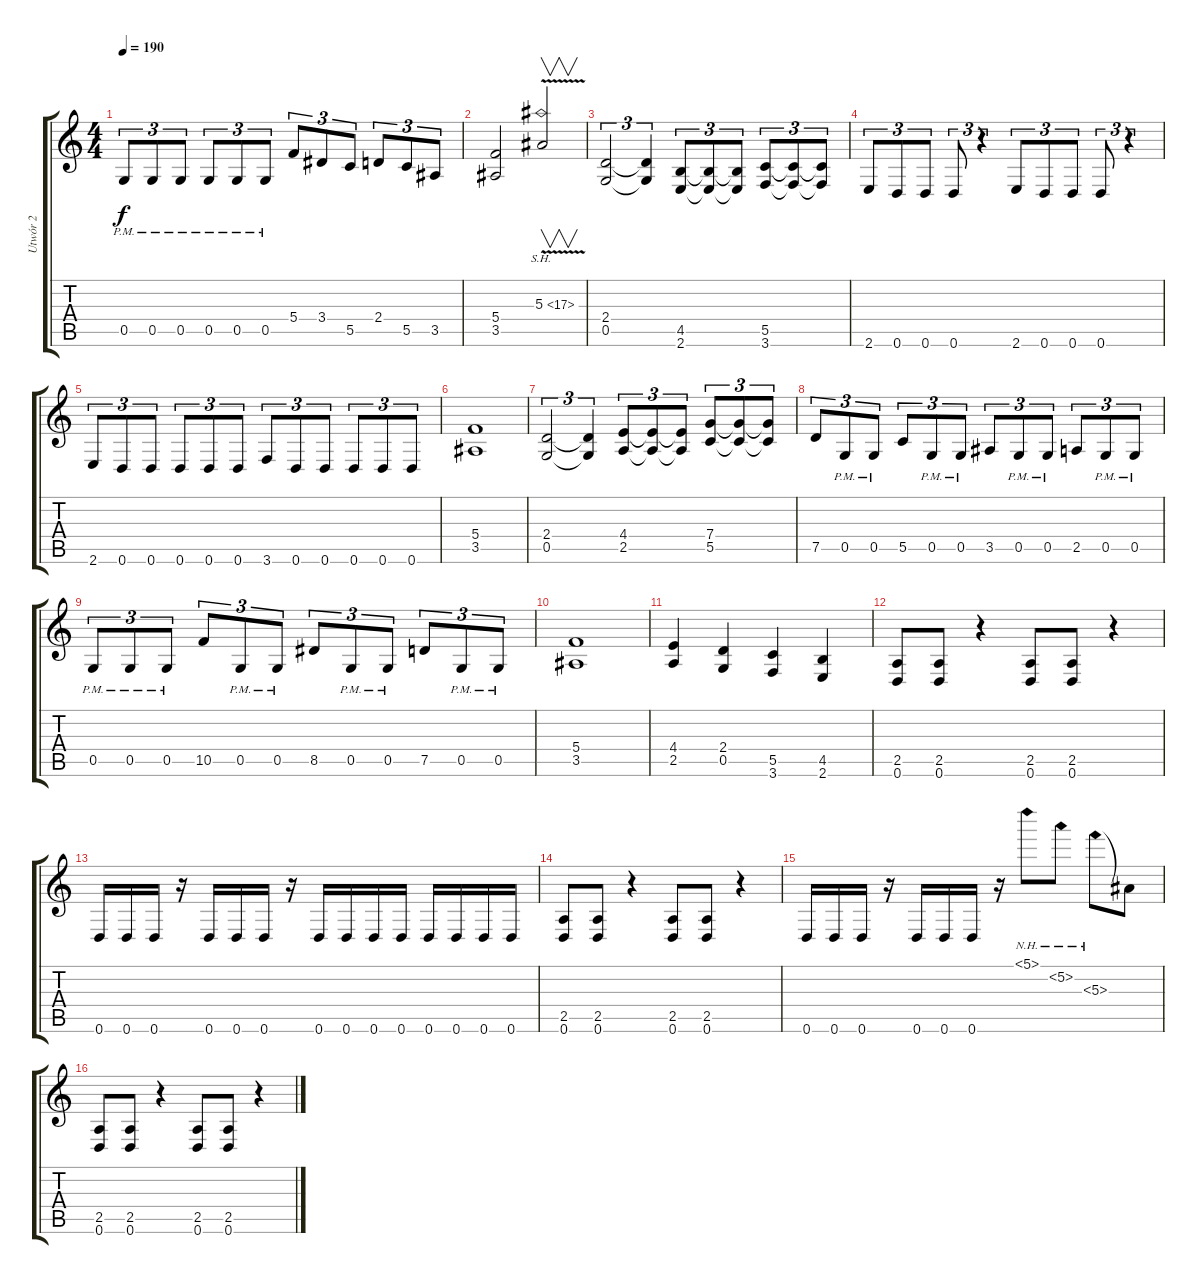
\track ("Utwór 2" "Utwór 2") {instrument distortionguitar}
\staff {score tabs}
\tuning (D4 A3 F3 C3 G2 D2) {hide}
\ts (4 4)
\tempo 190
\clef g2
\ks c
0.5{pm}.8{tu (3 2) dy f} 0.5{pm}.8{tu (3 2)} 0.5{pm}.8{tu (3 2)} 0.5{pm}.8{tu (3 2)} 0.5{pm}.8{tu (3 2)} 0.5{pm}.8{tu (3 2)} 5.4.8{tu (3 2)} 3.4.8{tu (3 2)} 5.5.8{tu (3 2)} 2.4.8{tu (3 2)} 5.5.8{tu (3 2)} 3.5.8{tu (3 2)} |
(5.4 3.5).2 5.3{sh 12 v}.2{v} |
(2.4 0.5).2{tu (3 2)} (2.4{t} 0.5{t}).4{tu (3 2)} (4.5 2.6).8{tu (3 2)} (4.5{t} 2.6{t}).8{tu (3 2)} (4.5{t} 2.6{t}).8{tu (3 2)} (5.5 3.6).8{tu (3 2)} (5.5{t} 3.6{t}).8{tu (3 2)} (5.5{t} 3.6{t}).8{tu (3 2)} |
2.6.8{tu (3 2)} 0.6.8{tu (3 2)} 0.6.8{tu (3 2)} 0.6.8{tu (3 2)} r.4{tu (3 2)} 2.6.8{tu (3 2)} 0.6.8{tu (3 2)} 0.6.8{tu (3 2)} 0.6.8{tu (3 2)} r.4{tu (3 2)} |
2.6.8{tu (3 2)} 0.6.8{tu (3 2)} 0.6.8{tu (3 2)} 0.6.8{tu (3 2)} 0.6.8{tu (3 2)} 0.6.8{tu (3 2)} 3.6.8{tu (3 2)} 0.6.8{tu (3 2)} 0.6.8{tu (3 2)} 0.6.8{tu (3 2)} 0.6.8{tu (3 2)} 0.6.8{tu (3 2)} |
(5.4 3.5).1 |
(2.4 0.5).2{tu (3 2)} (2.4{t} 0.5{t}).4{tu (3 2)} (4.4 2.5).8{tu (3 2)} (4.4{t} 2.5{t}).8{tu (3 2)} (4.4{t} 2.5{t}).8{tu (3 2)} (7.4 5.5).8{tu (3 2)} (7.4{t} 5.5{t}).8{tu (3 2)} (7.4{t} 5.5{t}).8{tu (3 2)} |
7.5.8{tu (3 2)} 0.5{pm}.8{tu (3 2)} 0.5{pm}.8{tu (3 2)} 5.5.8{tu (3 2)} 0.5{pm}.8{tu (3 2)} 0.5{pm}.8{tu (3 2)} 3.5.8{tu (3 2)} 0.5{pm}.8{tu (3 2)} 0.5{pm}.8{tu (3 2)} 2.5.8{tu (3 2)} 0.5{pm}.8{tu (3 2)} 0.5{pm}.8{tu (3 2)} |
0.5{pm}.8{tu (3 2)} 0.5{pm}.8{tu (3 2)} 0.5{pm}.8{tu (3 2)} 10.5.8{tu (3 2)} 0.5{pm}.8{tu (3 2)} 0.5{pm}.8{tu (3 2)} 8.5.8{tu (3 2)} 0.5{pm}.8{tu (3 2)} 0.5{pm}.8{tu (3 2)} 7.5.8{tu (3 2)} 0.5{pm}.8{tu (3 2)} 0.5{pm}.8{tu (3 2)} |
(5.4 3.5).1 |
(4.4 2.5).4 (2.4 0.5).4 (5.5 3.6).4 (4.5 2.6).4 |
(2.5 0.6).8 (2.5 0.6).8 r.4 (2.5 0.6).8 (2.5 0.6).8 r.4 |
0.6.16 0.6.16 0.6.16 r.16 0.6.16 0.6.16 0.6.16 r.16 0.6.16 0.6.16 0.6.16 0.6.16 0.6.16 0.6.16 0.6.16 0.6.16 |
(2.5 0.6).8 (2.5 0.6).8 r.4 (2.5 0.6).8 (2.5 0.6).8 r.4 |
0.6.16 0.6.16 0.6.16 r.16 0.6.16 0.6.16 0.6.16 r.16 5.1{nh}.8 5.2{nh}.8 5.3{nh}.8 5.3{t}.8 |
(2.5 0.6).8 (2.5 0.6).8 r.4 (2.5 0.6).8 (2.5 0.6).8 r.4
